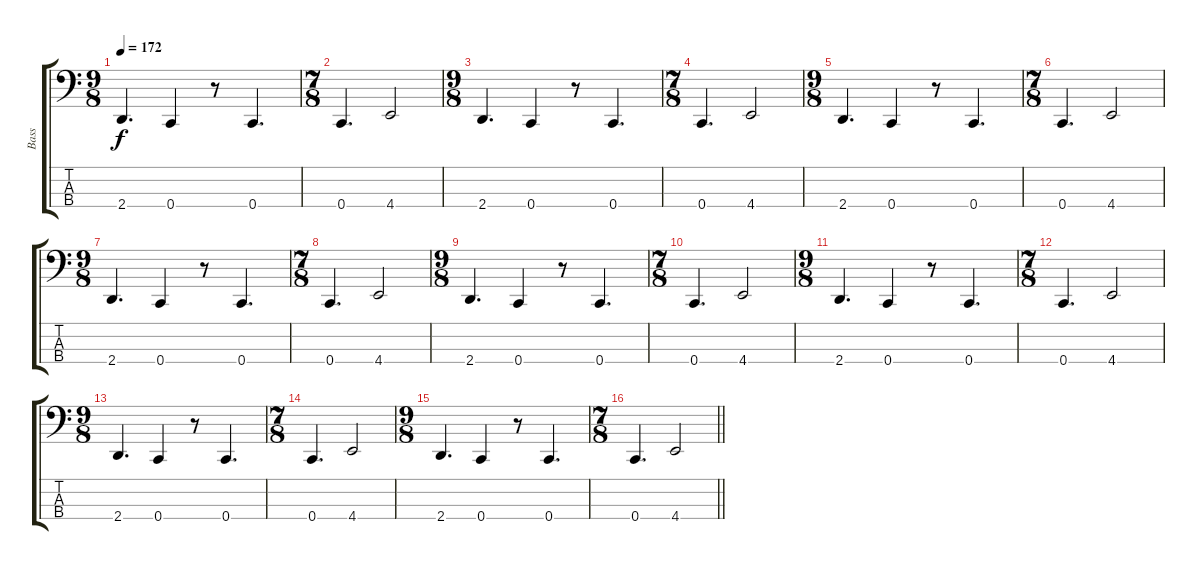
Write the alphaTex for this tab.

\track ("Bass" "Bass") {instrument electricbassfinger}
\staff {score tabs}
\tuning (F2 C2 G1 C1) {hide}
\ts (9 8)
\tempo 172
\clef f4
\ks c
2.4.4{d dy f} 0.4.4 r.8 0.4.4{d} |
\ts (7 8)
0.4.4{d} 4.4.2 |
\ts (9 8)
2.4.4{d} 0.4.4 r.8 0.4.4{d} |
\ts (7 8)
0.4.4{d} 4.4.2 |
\ts (9 8)
2.4.4{d} 0.4.4 r.8 0.4.4{d} |
\ts (7 8)
0.4.4{d} 4.4.2 |
\ts (9 8)
2.4.4{d} 0.4.4 r.8 0.4.4{d} |
\ts (7 8)
0.4.4{d} 4.4.2 |
\ts (9 8)
2.4.4{d} 0.4.4 r.8 0.4.4{d} |
\ts (7 8)
0.4.4{d} 4.4.2 |
\ts (9 8)
2.4.4{d} 0.4.4 r.8 0.4.4{d} |
\ts (7 8)
0.4.4{d} 4.4.2 |
\ts (9 8)
2.4.4{d} 0.4.4 r.8 0.4.4{d} |
\ts (7 8)
0.4.4{d} 4.4.2 |
\ts (9 8)
2.4.4{d} 0.4.4 r.8 0.4.4{d} |
\ts (7 8)
\barLineRight lightlight
0.4.4{d} 4.4.2
